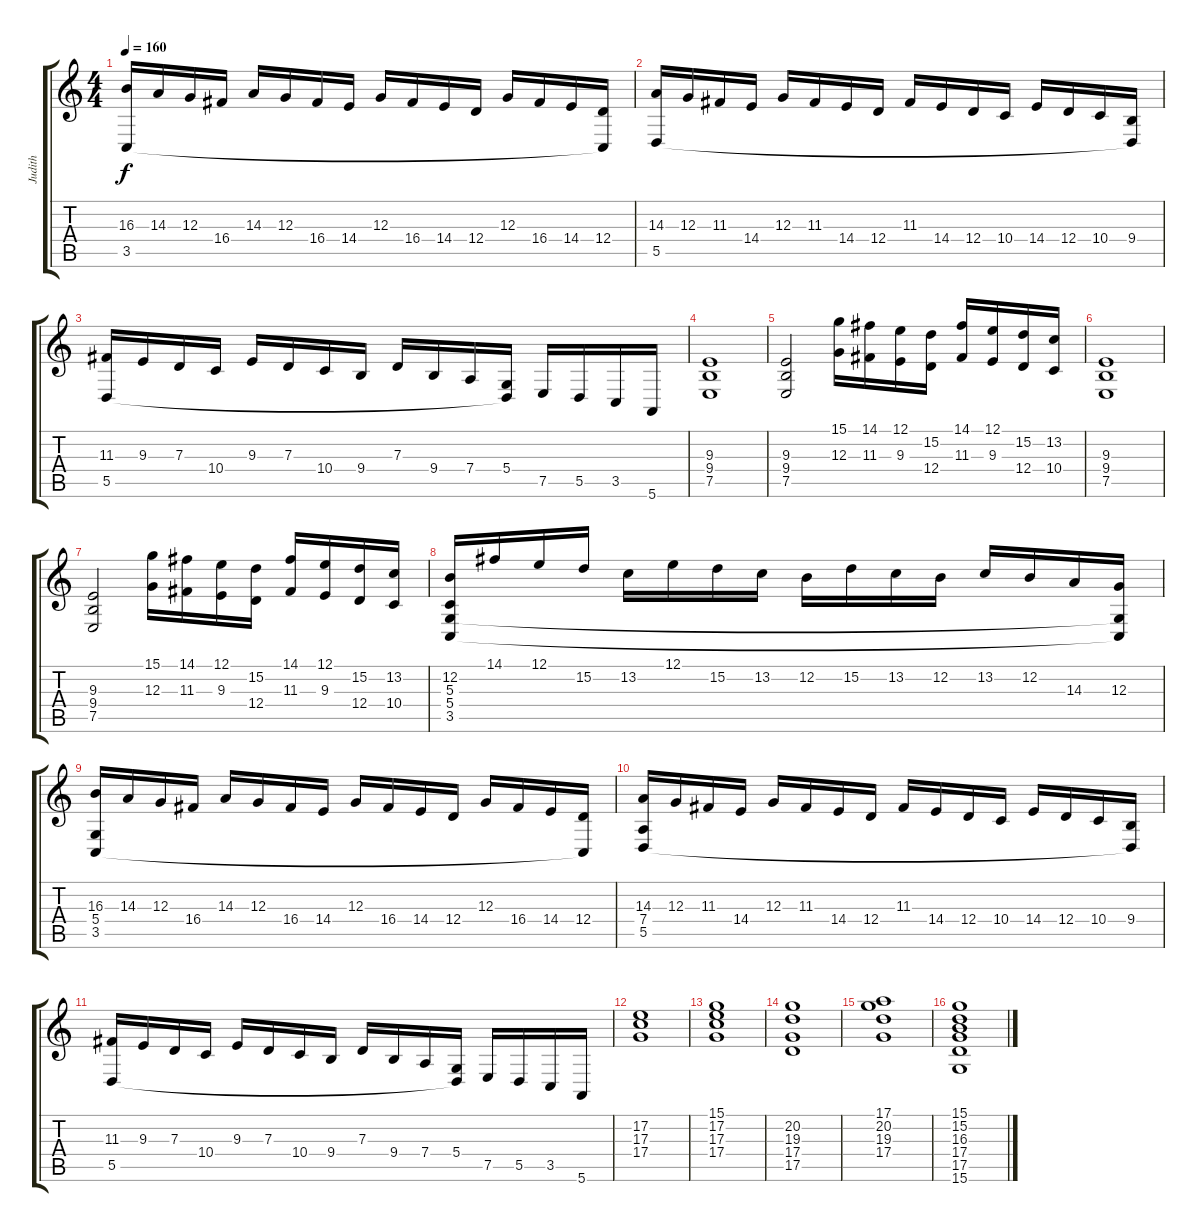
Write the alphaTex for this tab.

\track ("Judith" "Judith") {instrument stringensemble1}
\staff {score tabs}
\tuning (E4 B3 G3 D3 A2 E2) {hide}
\ts (4 4)
\tempo 160
\clef g2
\ks c
(16.3 3.5).16{dy f} 14.3.16 12.3.16 16.4.16 14.3.16 12.3.16 16.4.16 14.4.16 12.3.16 16.4.16 14.4.16 12.4.16 12.3.16 16.4.16 14.4.16 (12.4 3.5{t}).16 |
(14.3 5.5).16 12.3.16 11.3.16 14.4.16 12.3.16 11.3.16 14.4.16 12.4.16 11.3.16 14.4.16 12.4.16 10.4.16 14.4.16 12.4.16 10.4.16 (9.4 5.5{t}).16 |
(11.3 5.5).16 9.3.16 7.3.16 10.4.16 9.3.16 7.3.16 10.4.16 9.4.16 7.3.16 9.4.16 7.4.16 (5.4 5.5{t}).16 7.5.16 5.5.16 3.5.16 5.6.16 |
(9.3 9.4 7.5).1 |
(9.3 9.4 7.5).2 (15.1 12.3).16 (14.1 11.3).16 (12.1 9.3).16 (15.2 12.4).16 (14.1 11.3).16 (12.1 9.3).16 (15.2 12.4).16 (13.2 10.4).16 |
(9.3 9.4 7.5).1 |
(9.3 9.4 7.5).2 (15.1 12.3).16 (14.1 11.3).16 (12.1 9.3).16 (15.2 12.4).16 (14.1 11.3).16 (12.1 9.3).16 (15.2 12.4).16 (13.2 10.4).16 |
(12.2 5.3 5.4 3.5).16 14.1.16 12.1.16 15.2.16 13.2.16 12.1.16 15.2.16 13.2.16 12.2.16 15.2.16 13.2.16 12.2.16 13.2.16 12.2.16 14.3.16 (12.3 5.4{t} 3.5{t}).16 |
(16.3 5.4 3.5).16 14.3.16 12.3.16 16.4.16 14.3.16 12.3.16 16.4.16 14.4.16 12.3.16 16.4.16 14.4.16 12.4.16 12.3.16 16.4.16 14.4.16 (12.4 3.5{t}).16 |
(14.3 7.4 5.5).16 12.3.16 11.3.16 14.4.16 12.3.16 11.3.16 14.4.16 12.4.16 11.3.16 14.4.16 12.4.16 10.4.16 14.4.16 12.4.16 10.4.16 (9.4 5.5{t}).16 |
(11.3 5.5).16 9.3.16 7.3.16 10.4.16 9.3.16 7.3.16 10.4.16 9.4.16 7.3.16 9.4.16 7.4.16 (5.4 5.5{t}).16 7.5.16 5.5.16 3.5.16 5.6.16 |
(17.2 17.3 17.4).1 |
(15.1 17.2 17.3 17.4).1 |
(20.2 19.3 17.4 17.5).1 |
(17.1 20.2 19.3 17.4).1 |
(15.1 15.2 16.3 17.4 17.5 15.6).1
